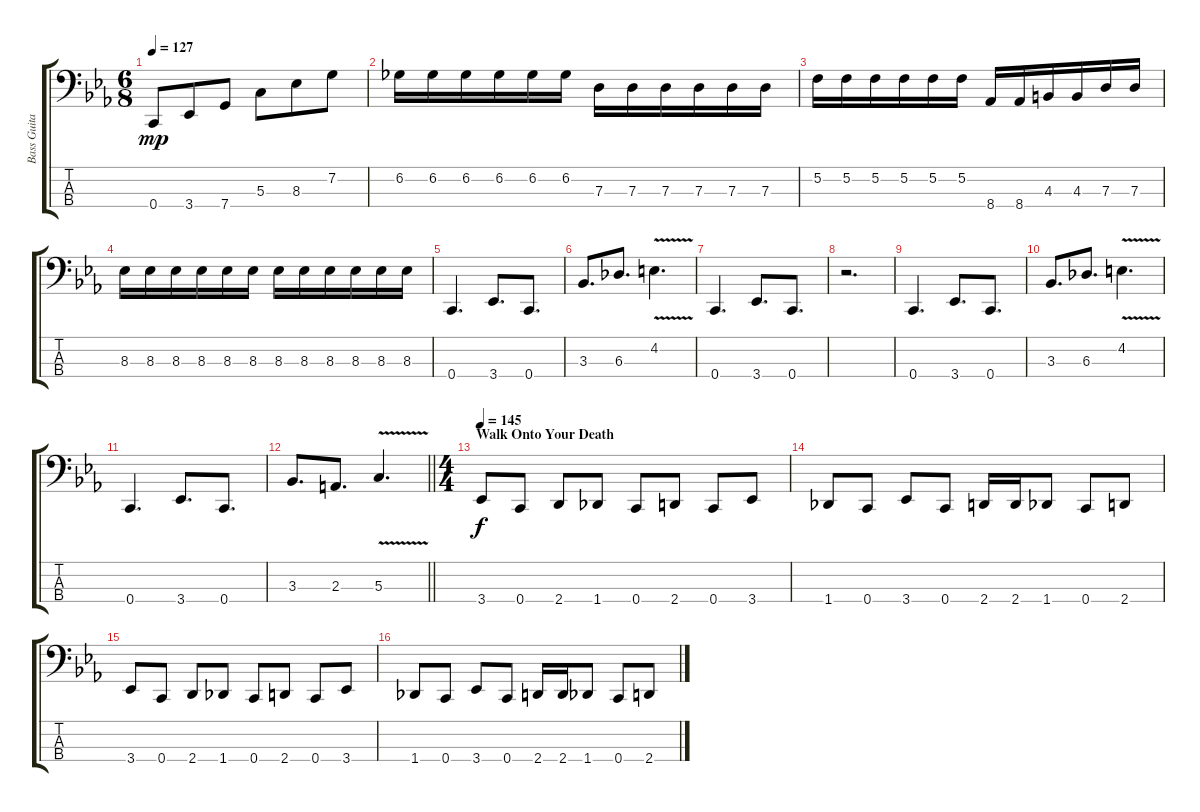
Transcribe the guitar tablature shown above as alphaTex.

\track ("Bass Guitar" "Bass Guita") {instrument electricbassfinger}
\staff {score tabs}
\tuning (F2 C2 G1 C1) {hide}
\ts (6 8)
\tempo 127
\clef f4
\ks eb
0.4.8{dy mp} 3.4.8 7.4.8 5.3.8 8.3.8 7.2.8 |
6.2.16 6.2.16 6.2.16 6.2.16 6.2.16 6.2.16 7.3.16 7.3.16 7.3.16 7.3.16 7.3.16 7.3.16 |
5.2.16 5.2.16 5.2.16 5.2.16 5.2.16 5.2.16 8.4.16 8.4.16 4.3.16 4.3.16 7.3.16 7.3.16 |
8.3.16 8.3.16 8.3.16 8.3.16 8.3.16 8.3.16 8.3.16 8.3.16 8.3.16 8.3.16 8.3.16 8.3.16 |
0.4.4{d} 3.4.8{d} 0.4.8{d} |
3.3.8{d} 6.3.8{d} 4.2{v}.4{d} |
0.4.4{d} 3.4.8{d} 0.4.8{d} |
r.2{d} |
0.4.4{d} 3.4.8{d} 0.4.8{d} |
3.3.8{d} 6.3.8{d} 4.2{v}.4{d} |
0.4.4{d} 3.4.8{d} 0.4.8{d} |
\barLineRight lightlight
3.3.8{d} 2.3.8{d} 5.3{v}.4{d} |
\ts (4 4)
\section ("" "Walk Onto Your Death")
\tempo 145
3.4.8{dy f} 0.4.8 2.4.8 1.4.8 0.4.8 2.4.8 0.4.8 3.4.8 |
1.4.8 0.4.8 3.4.8 0.4.8 2.4.16 2.4.16 1.4.8 0.4.8 2.4.8 |
3.4.8 0.4.8 2.4.8 1.4.8 0.4.8 2.4.8 0.4.8 3.4.8 |
1.4.8 0.4.8 3.4.8 0.4.8 2.4.16 2.4.16 1.4.8 0.4.8 2.4.8
